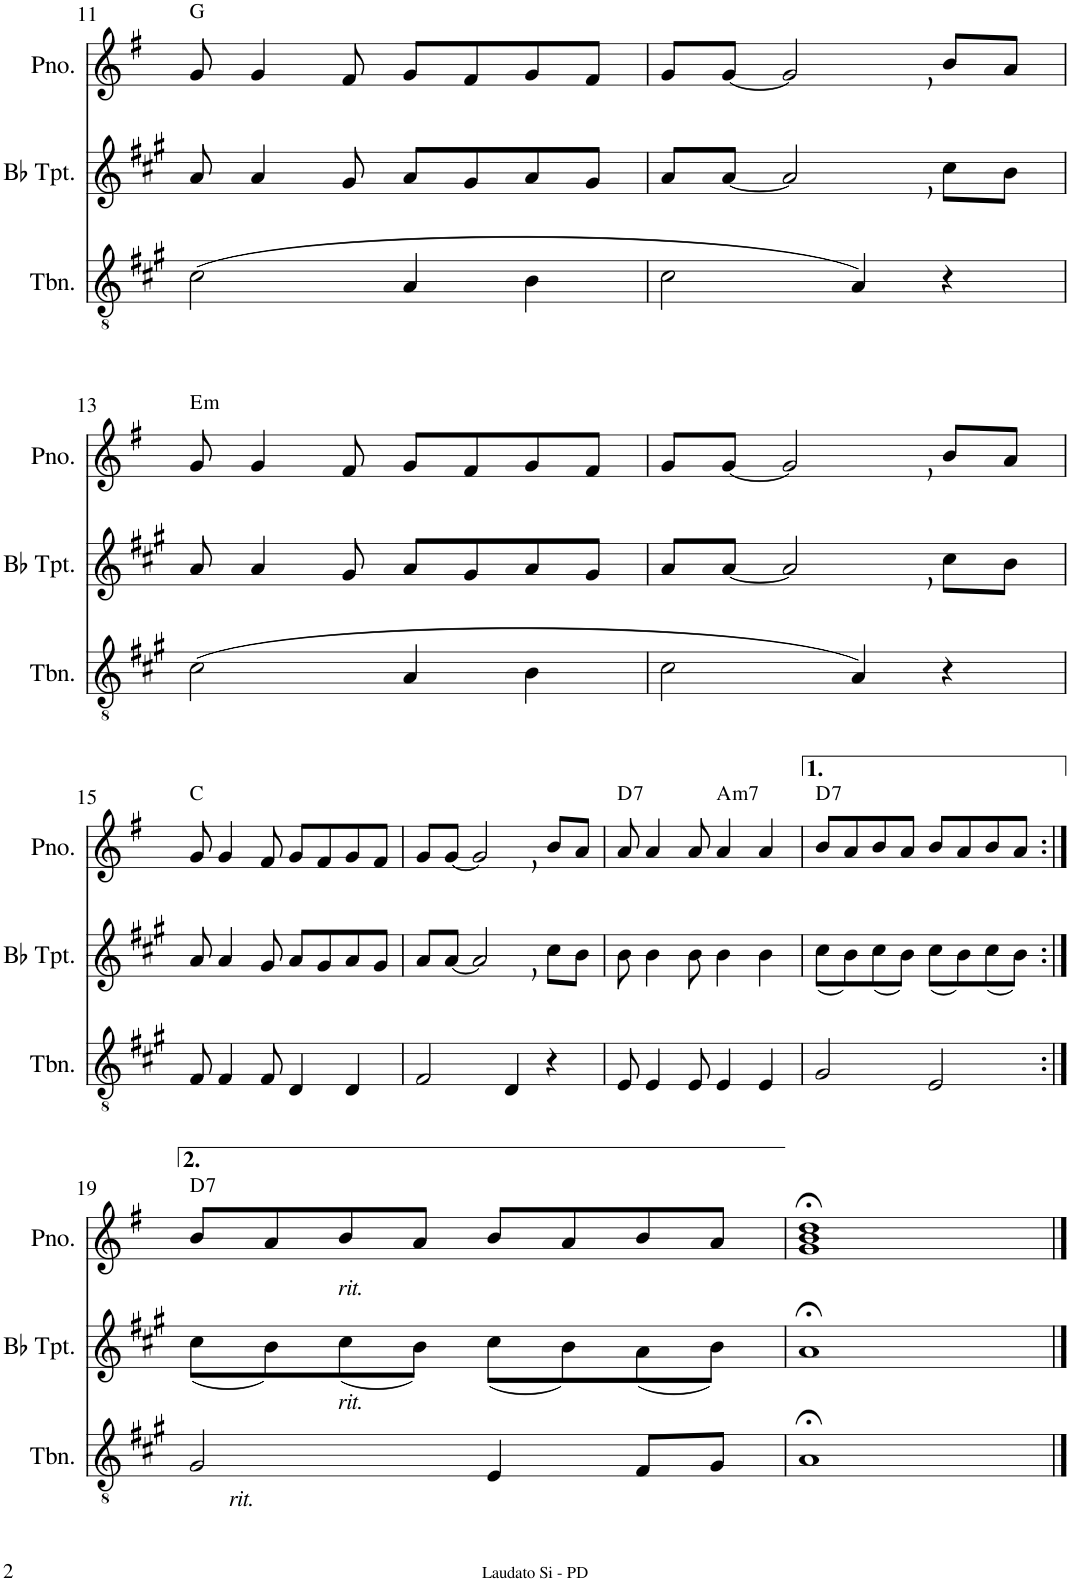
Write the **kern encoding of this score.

**kern	**kern	**kern	**harte
*part3	*part2	*part1	*part1
*staff3	*staff2	*staff1	*
*I"Trombone	*I"Bb Trumpet	*I"Piano	*
*I'Tbn.	*I'Bb Tpt.	*I'Pno.	*
!!LO:PB:g=z
*clefGv2	*clefG2	*clefG2	*
*Trd1c2	*Trd1c2	*	*
*k[f#c#g#]	*k[f#c#g#]	*k[f#]	*
*M4/4	*M4/4	*M4/4	*
=11	=11	=11	=11
(2c#\	8a/	8g/	G:maj
.	4a/	4g/	.
.	8g#/	8f#/	.
4A/	8a/L	8g/L	.
.	8g#/	8f#/	.
4B\	8a/	8g/	.
.	8g#/J	8f#/J	.
=12	=12	=12	=12
2c#\	8a/L	8g/L	.
.	[8a/J	[8g/J	.
.	2a,</]	2g,</]	.
4A/)	.	.	.
4r	8cc#\L	8b/L	.
.	8b\J	8a/J	.
!!LO:LB:g=z
=13	=13	=13	=13
!	!	!	!LO:H:kt=m
(2c#\	8a/	8g/	E:min
.	4a/	4g/	.
.	8g#/	8f#/	.
4A/	8a/L	8g/L	.
.	8g#/	8f#/	.
4B\	8a/	8g/	.
.	8g#/J	8f#/J	.
=14	=14	=14	=14
2c#\	8a/L	8g/L	.
.	[8a/J	[8g/J	.
.	2a,</]	2g,</]	.
4A/)	.	.	.
4r	8cc#\L	8b/L	.
.	8b\J	8a/J	.
!!LO:LB:g=z
=15	=15	=15	=15
8F#/	8a/	8g/	C:maj
4F#/	4a/	4g/	.
8F#/	8g#/	8f#/	.
4D/	8a/L	8g/L	.
.	8g#/	8f#/	.
4D/	8a/	8g/	.
.	8g#/J	8f#/J	.
=16	=16	=16	=16
2F#/	8a/L	8g/L	.
.	[8a/J	[8g/J	.
.	2a,</]	2g,</]	.
4D/	.	.	.
4r	8cc#\L	8b/L	.
.	8b\J	8a/J	.
=17	=17	=17	=17
!	!	!	!LO:H:kt=7
8E/	8b\	8a/	D:7
4E/	4b\	4a/	.
8E/	8b\	8a/	.
!	!	!	!LO:H:kt=m7
4E/	4b\	4a/	A:min7
4E/	4b\	4a/	.
=18	=18	=18	=18
!	!	!	!LO:H:kt=7
2G#/	(<8cc#\L	8b/L	D:7
.	8b\)	8a/	.
.	(<8cc#\	8b/	.
.	8b\J)	8a/J	.
2E/	(<8cc#\L	8b/L	.
.	8b\)	8a/	.
.	(<8cc#\	8b/	.
.	8b\J)	8a/J	.
!!LO:LB:g=z
=19:|!	=19:|!	=19:|!	=19:|!
!LO:TX:b:i:t=rit.	!	!	!LO:H:kt=7
2G#/	(<8cc#\L	8b/L	D:7
.	8b\)	8a/	.
!	!	!LO:TX:b:i:t=rit.	!
!	!LO:TX:b:i:t=rit.	!	!
.	(<8cc#\	8b/	.
.	8b\J)	8a/J	.
4E/	(<8cc#\L	8b/L	.
.	8b\)	8a/	.
8F#/L	(<8a\	8b/	.
8G#/J	8b\J)	8a/J	.
=20	=20	=20	=20
1A;<	1a;<	1g;< 1b;< 1dd;<	.
==	==	==	==
*-	*-	*-	*-
